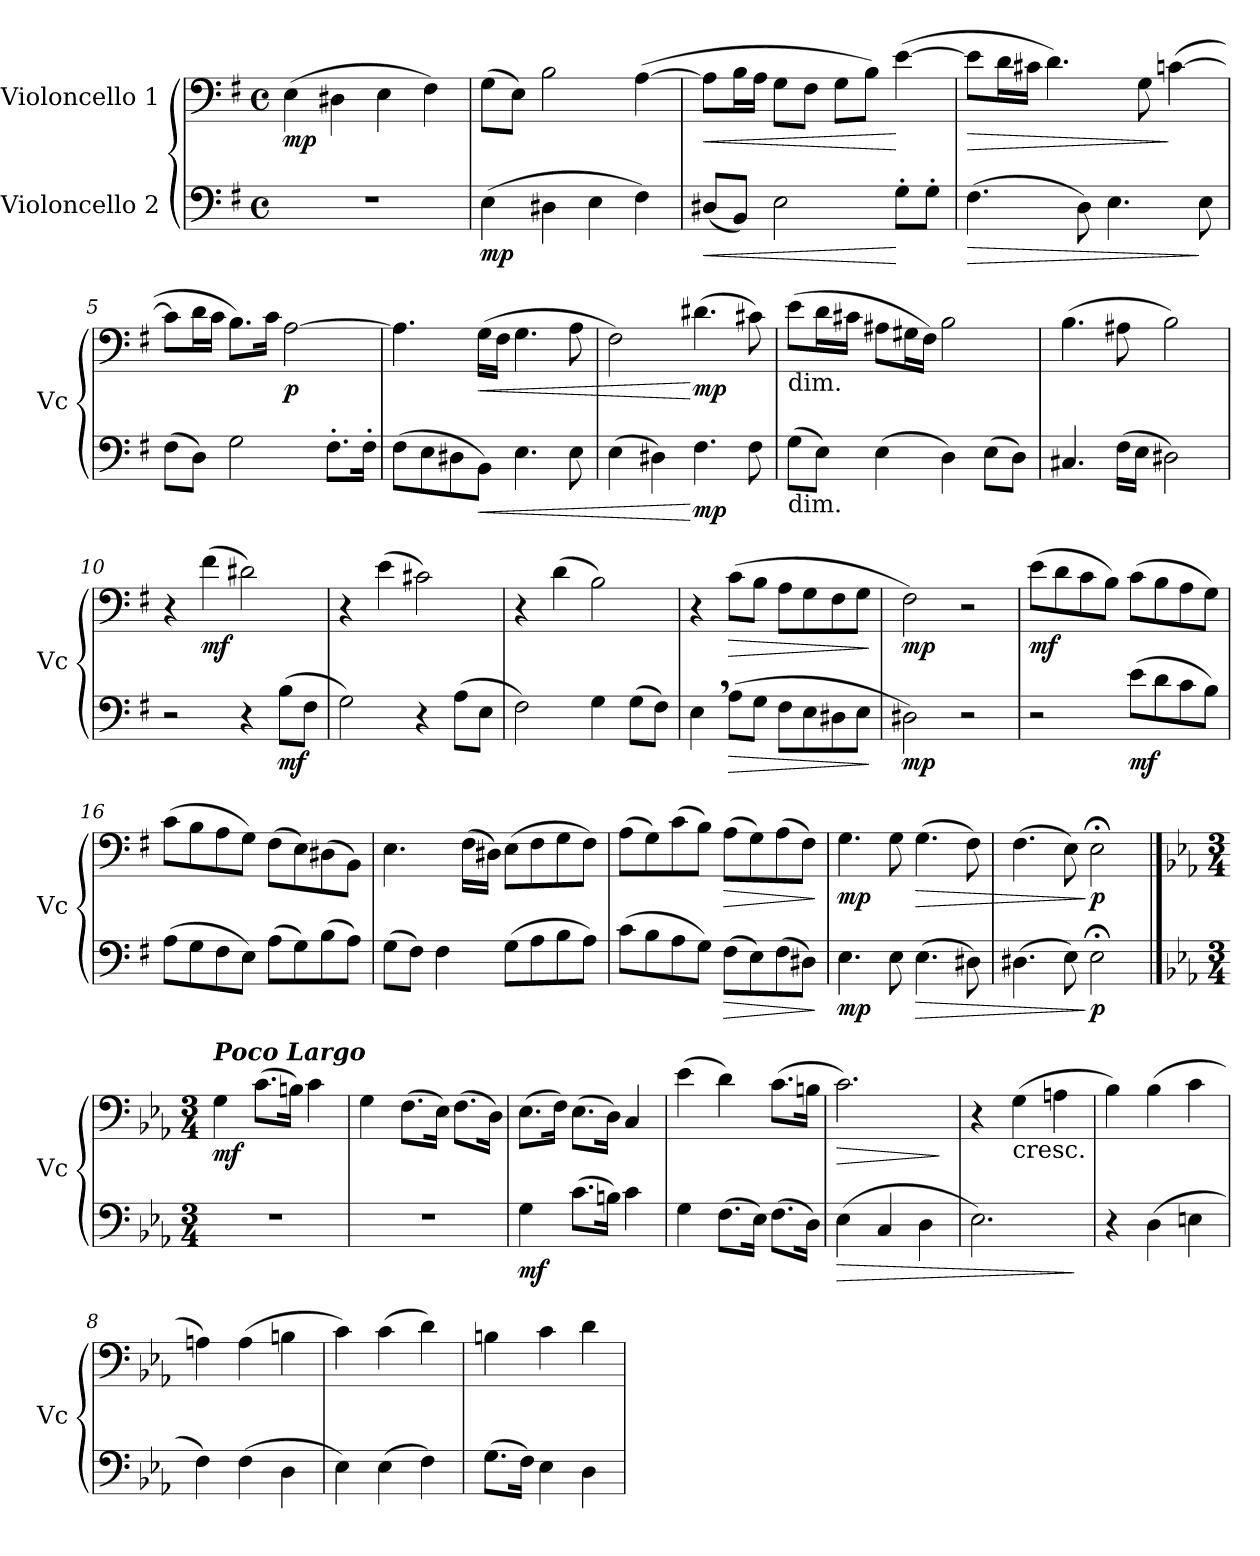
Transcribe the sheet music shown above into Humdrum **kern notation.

**kern	**dynam	**kern	**dynam
*part2	*part2	*part1	*part1
*staff2	*staff2	*staff1	*staff1
*I"Violoncello 2	*	*I"Violoncello 1	*
*I'Vc	*	*I'Vc	*
*clefF4	*	*clefF4	*
*k[f#]	*	*k[f#]	*
*M4/4	*	*M4/4	*
*met(c)	*	*met(c)	*
*MM60	*	*MM60	*
=1	=1	=1	=1
!	!	!	!LO:DY:b
1r	.	(>4E\	mp
.	.	4D#X\	.
.	.	4E\	.
.	.	4F#\)	.
=2	=2	=2	=2
!	!LO:DY:b	!	!
(>4E\	mp	(>8G\L	.
.	.	8E\J)	.
4D#X\	.	2B\	.
4E\	.	.	.
4F#\)	.	(>[4A\	.
=3	=3	=3	=3
!	!LO:HP:b	!	!LO:HP:b
(<8D#X/L	<	8A\L]	<
8BB/J)	.	16B\L	.
.	.	16A\JJ	.
2E\	.	8G\L	.
.	.	8F#\J	.
.	.	8G\L	.
.	.	8B\J)	.
8G'\L	[	(>[4e\	[
8G'\J	.	.	.
=4	=4	=4	=4
!	!LO:HP:b	!	!LO:HP:b
(>4.F#\	>	8e\L]	>
.	.	16d\L	.
.	.	16c#X\JJ	.
.	.	4.d\)	.
8D\)	.	.	.
4.E\	.	.	.
.	.	8G\	.
.	.	(>[4cn\	]
8E\	]	.	.
=5	=5	=5	=5
(>8F#\L	.	8c\L]	.
8D\J)	.	16d\L	.
.	.	16c\JJ	.
2G\	.	8.B\L)	.
.	.	16c\Jk	.
!	!	!	!LO:DY:b
.	.	[2A\	p
8.F#'\L	.	.	.
16F#'\Jk	.	.	.
=6	=6	=6	=6
(>8F#\L	.	4.A\]	.
8E\	.	.	.
8D#X\	.	.	.
!	!LO:HP:b	!	!LO:HP:b
8BB\J)	<	(>16G\LL	<
.	.	16F#\JJ	.
4.E\	.	4.G\	.
8E\	.	8A\	.
=7	=7	=7	=7
(>4E\	.	2F#\)	.
4D#X\)	.	.	.
!	!LO:DY:n=1:b	!	!LO:DY:n=1:b
4.F#\	[ mp	(>4.d#X\	[ mp
8F#\	.	8c#X\)	.
=8	=8	=8	=8
!	!	!LO:TX:b:t=dim.	!
!LO:TX:b:t=dim.	!	!	!
(>8G\L	.	(>8e\L	.
8E\J)	.	16d\L	.
.	.	16c#X\JJ	.
(>4E\	.	8A#X\L	.
.	.	16G#X\L	.
.	.	16F#\JJ)	.
4D\)	.	2B\	.
(>8E\L	.	.	.
8D\J)	.	.	.
=9	=9	=9	=9
4.C#X/	.	(>4.B\	.
(>16F#\LL	.	8A#X\	.
16E\JJ	.	.	.
2D#X\)	.	2B\)	.
=10	=10	=10	=10
2r	.	4r	.
!	!	!	!LO:DY:b
.	.	(>4f#\	mf
4r	.	2d#X\)	.
!	!LO:DY:b	!	!
(>8B\L	mf	.	.
8F#\J	.	.	.
=11	=11	=11	=11
2G\)	.	4r	.
.	.	(>4e\	.
4r	.	2c#X\)	.
(>8A\L	.	.	.
8E\J	.	.	.
=12	=12	=12	=12
2F#\)	.	4r	.
.	.	(>4d\	.
4G\	.	2B\)	.
(>8G\L	.	.	.
8F#\J)	.	.	.
=13	=13	=13	=13
4E,\	.	4r	.
!	!LO:HP:b	!	!LO:HP:b
(>8A\L	>	(>8c\L	>
8G\J	.	8B\J	.
8F#\L	.	8A\L	.
8E\	.	8G\	.
8D#X\	.	8F#\	.
8E\J	.	8G\J	.
.	]	.	]
=14	=14	=14	=14
!	!LO:DY:b	!	!LO:DY:b
2D#X\)	mp	2F#\)	mp
2r	.	2r	.
=15	=15	=15	=15
!	!	!	!LO:DY:b
2r	.	(>8e\L	mf
.	.	8d\	.
.	.	8c\	.
.	.	8B\J)	.
!	!LO:DY:b	!	!
(>8e\L	mf	(>8c\L	.
8d\	.	8B\	.
8c\	.	8A\	.
8B\J)	.	8G\J)	.
=16	=16	=16	=16
(>8A\L	.	(>8c\L	.
8G\	.	8B\	.
8F#\	.	8A\	.
8E\J)	.	8G\J)	.
(>8A\L	.	(>8F#\L	.
8G\)	.	8E\)	.
(>8B\	.	(>8D#X\	.
8A\J)	.	8BB\J)	.
=17	=17	=17	=17
(>8G\L	.	4.E\	.
8F#\J)	.	.	.
4F#\	.	.	.
.	.	(>16F#\LL	.
.	.	16D#X\JJ)	.
(>8G\L	.	(>8E\L	.
8A\	.	8F#\	.
8B\	.	8G\	.
8A\J)	.	8F#\J)	.
=18	=18	=18	=18
(>8c\L	.	(>8A\L	.
8B\	.	8G\)	.
8A\	.	(>8c\	.
8G\J)	.	8B\J)	.
!	!LO:HP:b	!	!LO:HP:b
(>8F#\L	>	(>8A\L	>
8E\)	.	8G\)	.
(>8F#\	.	(>8A\	.
8D#X\J)	.	8F#\J)	.
.	]	.	]
=19	=19	=19	=19
!	!LO:DY:b	!	!LO:DY:b
4.E\	mp	4.G\	mp
8E\	.	8G\	.
!	!LO:HP:b	!	!LO:HP:b
(>4.E\	>	(>4.G\	>
8D#X\)	.	8F#\)	.
=20	=20	=20	=20
(>4.D#X\	.	(>4.F#\	.
8E\)	.	8E\)	.
*	*	*MM40	*
!	!LO:DY:n=1:b	!	!LO:DY:n=1:b
2E;<\	] p	2E;<\	] p
==1	==1	==1	==1
*k[b-e-a-]	*	*k[b-e-a-]	*
*M3/4	*	*M3/4	*
*	*	*MM80	*
!	!	!LO:TX:a:Bi:t=Poco Largo	!
!	!	!	!LO:DY:b
2.r	.	4G\	mf
.	.	(>8.c\L	.
.	.	16Bn\Jk)	.
.	.	4c\	.
=2	=2	=2	=2
2.r	.	4G\	.
.	.	(>8.F\L	.
.	.	16E-\Jk)	.
.	.	(>8.F\L	.
.	.	16D\Jk)	.
=3	=3	=3	=3
!	!LO:DY:b	!	!
4G\	mf	(>8.E-\L	.
.	.	16F\Jk)	.
(>8.c\L	.	(>8.E-\L	.
16Bn\Jk)	.	16D\Jk)	.
4c\	.	4C/	.
=4	=4	=4	=4
4G\	.	(>4e-\	.
(>8.F\L	.	4d\)	.
16E-\Jk)	.	.	.
(>8.F\L	.	(>8.c\L	.
16D\Jk)	.	16Bn\Jk	.
=5	=5	=5	=5
!	!LO:HP:b	!	!LO:HP:b
(>4E-\	>	2.c\)	>
4C/	.	.	.
4D\	.	.	.
.	.	.	]
=6	=6	=6	=6
2.E-\)	.	4r	.
!	!	!LO:TX:b:t=cresc.	!
.	.	(>4G\	.
.	.	4An\	.
.	]	.	.
=7	=7	=7	=7
4r	.	4B-\)	.
(>4D\	.	(>4B-\	.
4En\	.	4c\	.
=8	=8	=8	=8
4F\)	.	4An\)	.
(>4F\	.	(>4A\	.
4D\	.	4Bn\	.
=9	=9	=9	=9
4E-\)	.	4c\)	.
(>4E-\	.	(>4c\	.
4F\)	.	4d\)	.
=10	=10	=10	=10
(>8.G\L	.	4Bn\	.
16F\Jk)	.	.	.
4E-\	.	4c\	.
4D\	.	4d\	.
=	=	=	=
*-	*-	*-	*-
